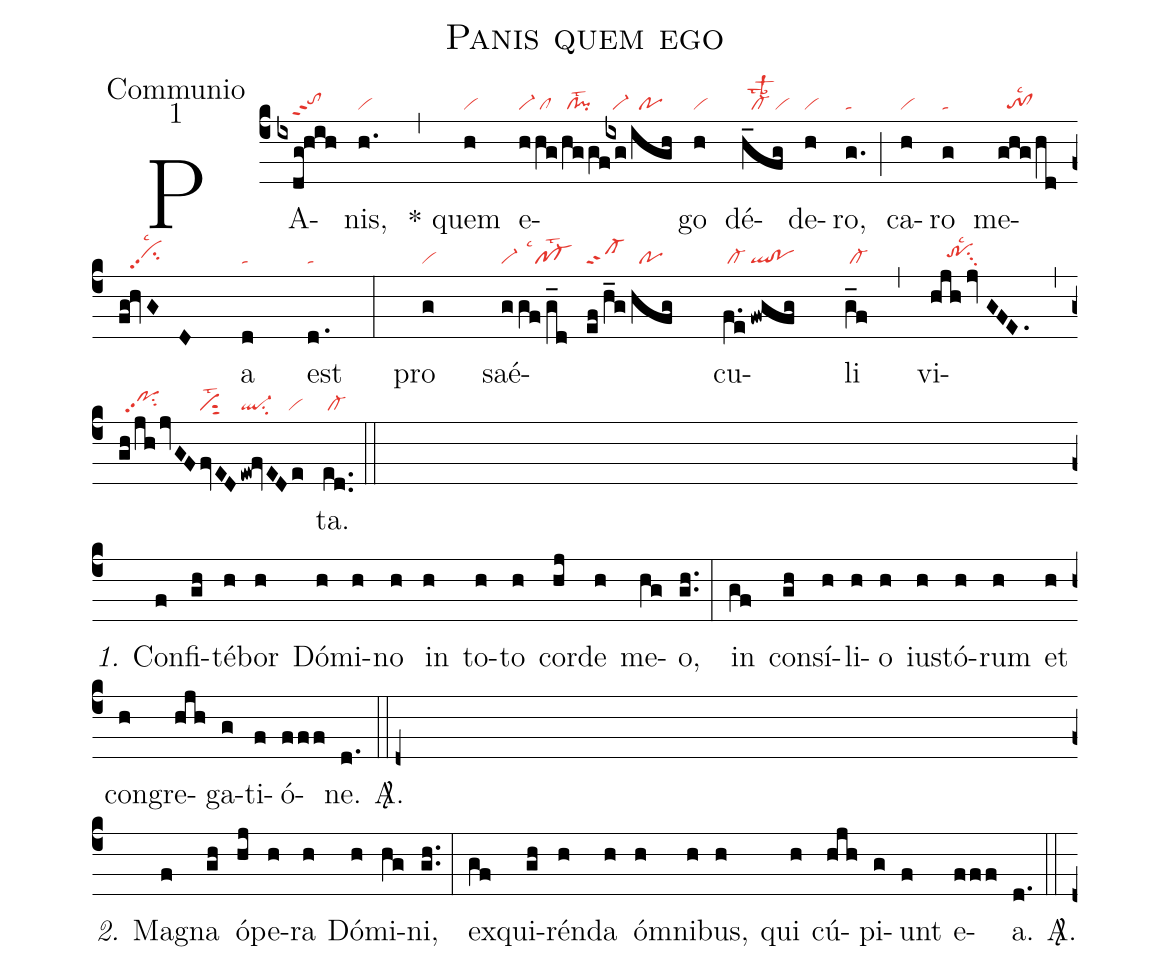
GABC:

name:Panis quem ego;
office-part:Communio;
mode:1;
nabc-lines:1;
%%
(c4) PA(ixdg!hih|////tohhppt2)nis,(h.|vi) (,) *
quem(h|vi) e(h|vi-|hg|/cl|/hggf|/cl!pilst2|//[-2]{/ix}//g|//vi-|/igh|//po)go(h|vi)
dé(h_fg|/cl-lstb2vi)de(h|vi)ro,(g.|ta) (;)
ca(h|vi)ro(g|ta) me(ghg/hd|//to!cllsc2|//fg!hvG//D|///vihhpp2su2lsc2)a(d|ta) est(d.|ta) (:)
pro(g|vi) saé(g|vi-|gf/g_d|//pf-lsc1lst2|//ef/h_g|cl-ppt2|/hfg|//po)cu(f.e|/cl-|!fwgfg|ql!po)li(g_f|/cl-) (,)
vi(hjhjvGFE.|////trhhsu3lsc2)(,z)(gh/jhjvGF|//pohipp2su2|fvED|visut2lst2|ew!fvEDe|ql-su2/vi)ta.(ed..|/cl-) (::Z)

<i>1.</i> Con(f)fi(gh)té(h)bor(h) Dó(h)mi(h)no(h) in(h) to(h)to(h) cor(hj)de(h) me(hg)o,(gh..) (:) in(gf) con(gh)sí(h)li(h)o(h) ius(h)tó(h)rum(h) et(h) con(h)gre(hjh)ga(g)ti(f)ó(fff)ne.(d.) <sp>A/</sp>.(::d+Z)

<i>2.</i> Ma(f)gna(gh) ó(hj)pe(h)ra(h) Dó(h)mi(hg)ni,(gh..) (:) ex(gf)qui(gh)rén(h)da(h) óm(h)ni(h)bus,(h) qui(h) cú(hjh)pi(g)unt(f) e(fff)a.(d.) <sp>A/</sp>.(::d+Z)
